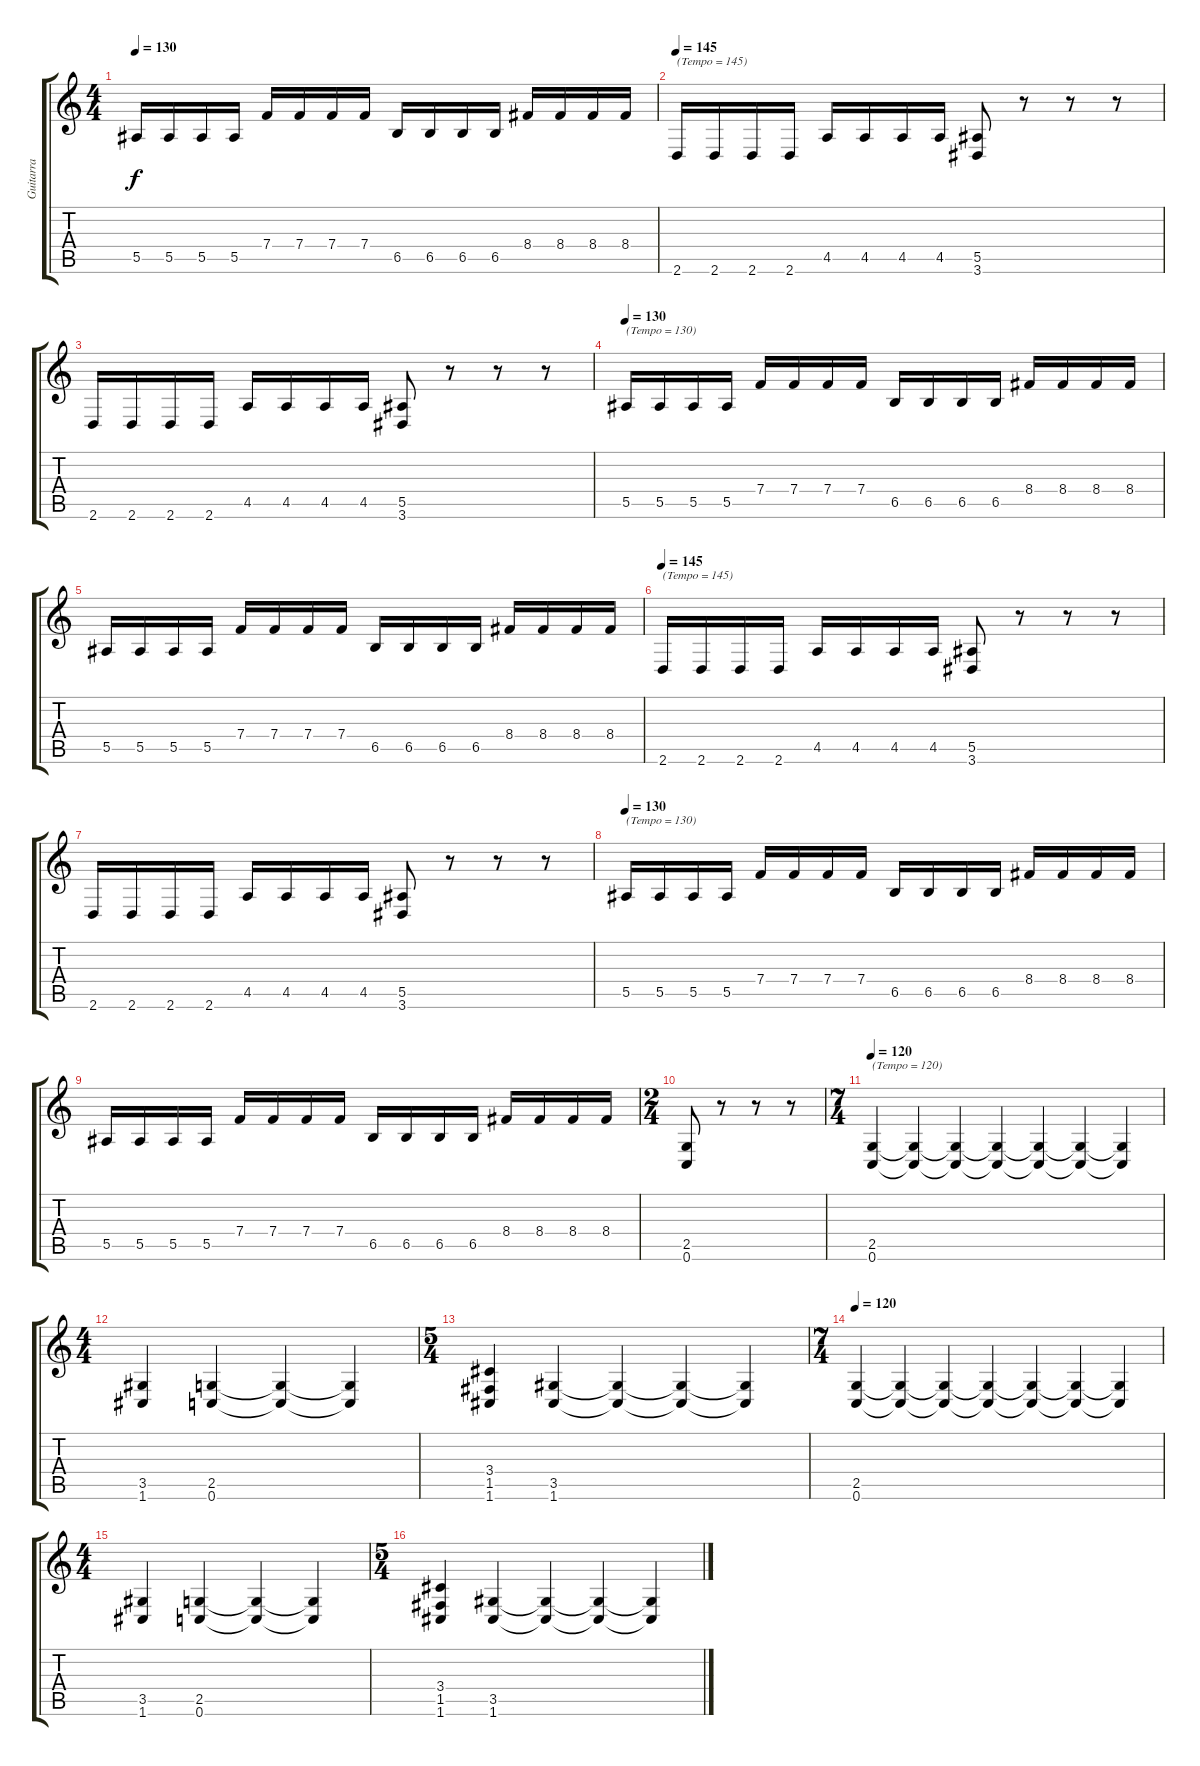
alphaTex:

\track ("Guitarra" "Guitarra") {instrument distortionguitar}
\staff {score tabs}
\tuning (C4 G3 Eb3 Bb2 F2 C2) {hide}
\ts (4 4)
\tempo 130
\clef g2
\ks c
5.5.16{dy f} 5.5.16 5.5.16 5.5.16 7.4.16 7.4.16 7.4.16 7.4.16 6.5.16 6.5.16 6.5.16 6.5.16 8.4.16 8.4.16 8.4.16 8.4.16 |
\tempo 145
2.6.16{txt "(Tempo = 145)"} 2.6.16 2.6.16 2.6.16 4.5.16 4.5.16 4.5.16 4.5.16 (5.5 3.6).8 r.8 r.8 r.8 |
2.6.16 2.6.16 2.6.16 2.6.16 4.5.16 4.5.16 4.5.16 4.5.16 (5.5 3.6).8 r.8 r.8 r.8 |
\tempo 130
5.5.16{txt "(Tempo = 130)"} 5.5.16 5.5.16 5.5.16 7.4.16 7.4.16 7.4.16 7.4.16 6.5.16 6.5.16 6.5.16 6.5.16 8.4.16 8.4.16 8.4.16 8.4.16 |
5.5.16 5.5.16 5.5.16 5.5.16 7.4.16 7.4.16 7.4.16 7.4.16 6.5.16 6.5.16 6.5.16 6.5.16 8.4.16 8.4.16 8.4.16 8.4.16 |
\tempo 145
2.6.16{txt "(Tempo = 145)"} 2.6.16 2.6.16 2.6.16 4.5.16 4.5.16 4.5.16 4.5.16 (5.5 3.6).8 r.8 r.8 r.8 |
2.6.16 2.6.16 2.6.16 2.6.16 4.5.16 4.5.16 4.5.16 4.5.16 (5.5 3.6).8 r.8 r.8 r.8 |
\tempo 130
5.5.16{txt "(Tempo = 130)"} 5.5.16 5.5.16 5.5.16 7.4.16 7.4.16 7.4.16 7.4.16 6.5.16 6.5.16 6.5.16 6.5.16 8.4.16 8.4.16 8.4.16 8.4.16 |
5.5.16 5.5.16 5.5.16 5.5.16 7.4.16 7.4.16 7.4.16 7.4.16 6.5.16 6.5.16 6.5.16 6.5.16 8.4.16 8.4.16 8.4.16 8.4.16 |
\ts (2 4)
(2.5 0.6).8 r.8 r.8 r.8 |
\ts (7 4)
\tempo 120
(2.5 0.6).4{txt "(Tempo = 120)"} (2.5{t} 0.6{t}).4 (2.5{t} 0.6{t}).4 (2.5{t} 0.6{t}).4 (2.5{t} 0.6{t}).4 (2.5{t} 0.6{t}).4 (2.5{t} 0.6{t}).4 |
\ts (4 4)
(3.5 1.6).4 (2.5 0.6).4 (2.5{t} 0.6{t}).4 (2.5{t} 0.6{t}).4 |
\ts (5 4)
(3.4 1.5 1.6).4 (3.5 1.6).4 (3.5{t} 1.6{t}).4 (3.5{t} 1.6{t}).4 (3.5{t} 1.6{t}).4 |
\ts (7 4)
\tempo 120
(2.5 0.6).4 (2.5{t} 0.6{t}).4 (2.5{t} 0.6{t}).4 (2.5{t} 0.6{t}).4 (2.5{t} 0.6{t}).4 (2.5{t} 0.6{t}).4 (2.5{t} 0.6{t}).4 |
\ts (4 4)
(3.5 1.6).4 (2.5 0.6).4 (2.5{t} 0.6{t}).4 (2.5{t} 0.6{t}).4 |
\ts (5 4)
(3.4 1.5 1.6).4 (3.5 1.6).4 (3.5{t} 1.6{t}).4 (3.5{t} 1.6{t}).4 (3.5{t} 1.6{t}).4
